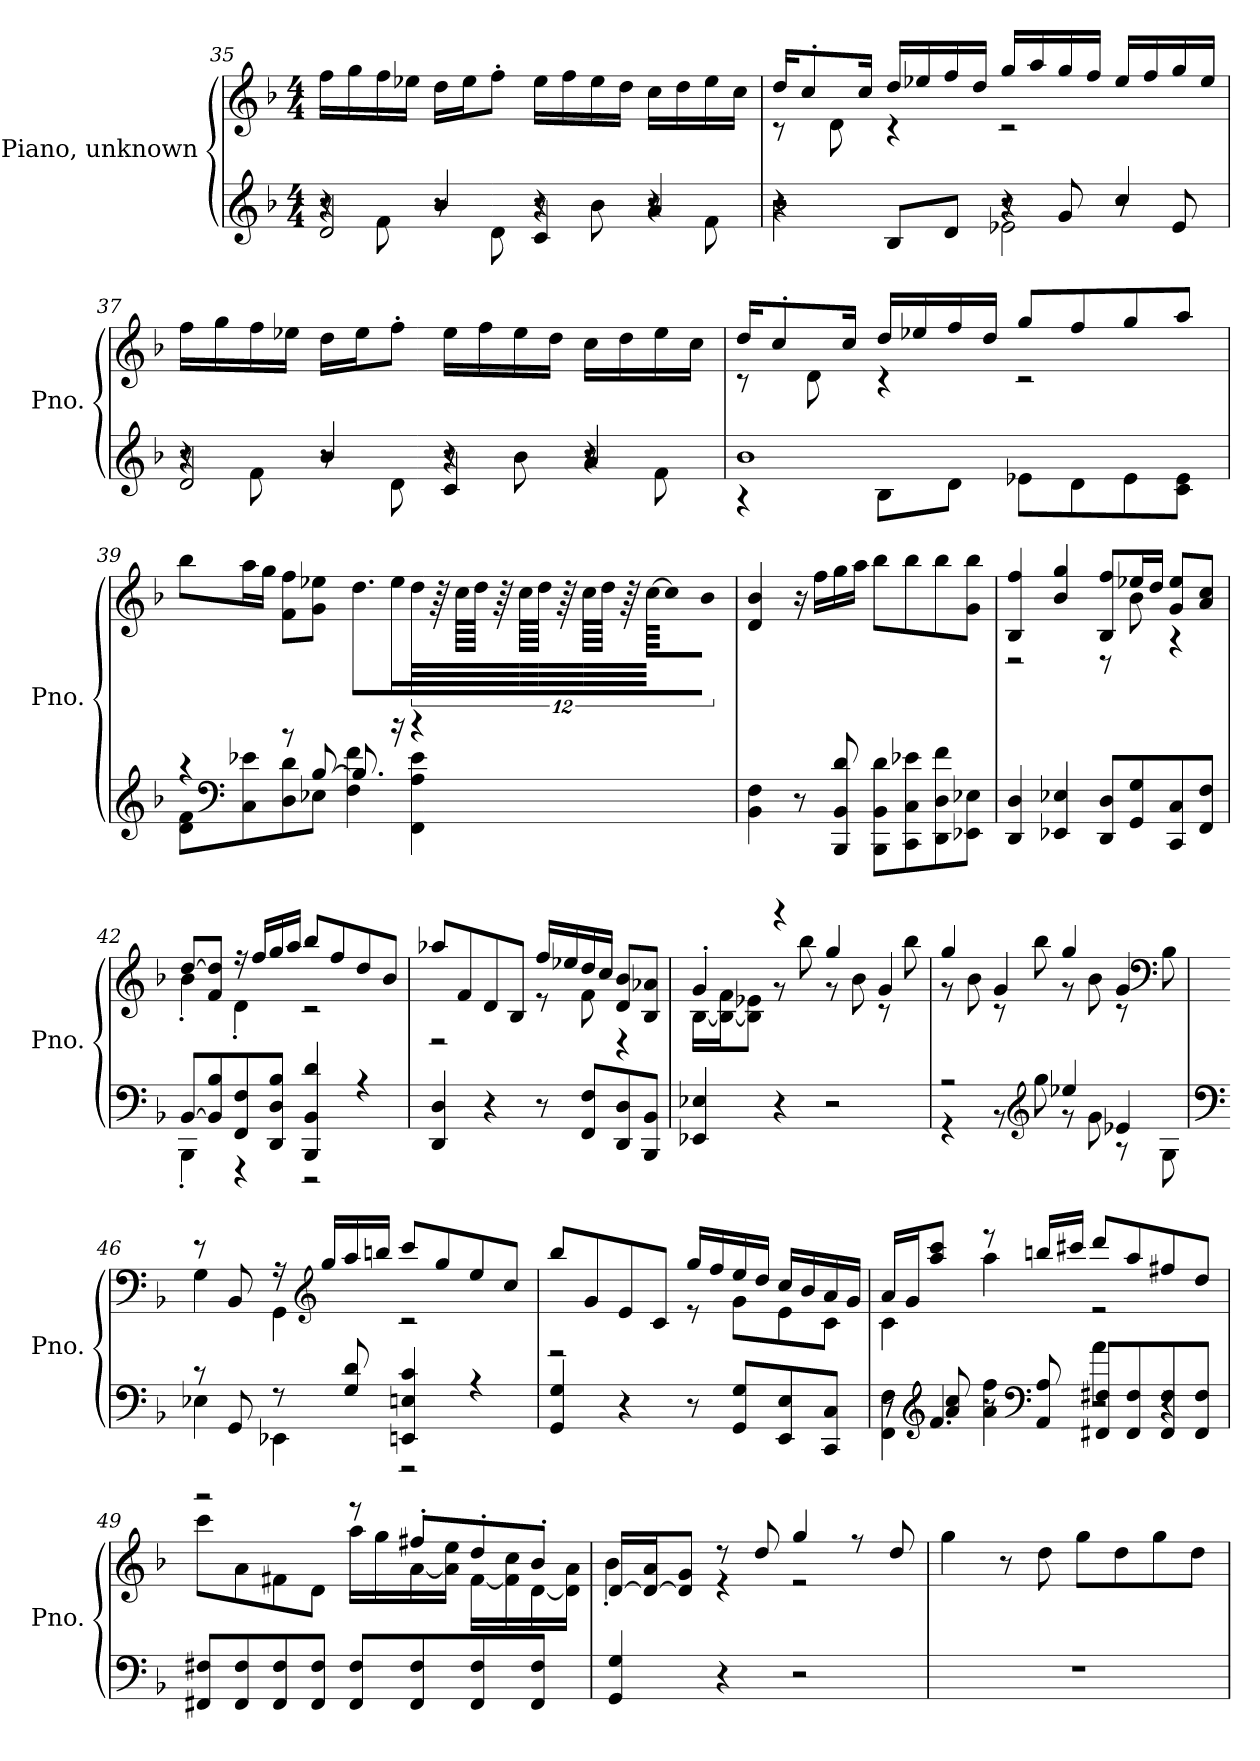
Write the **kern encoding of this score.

**kern	**kern
*part1	*part1
*staff2	*staff1
*I"Piano, unknown	*
*I'Pno.	*
*clefG2	*clefG2
*k[b-]	*k[b-]
*M4/4	*M4/4
=35	=35
*^	*
*	*^	*
4r	8r	2d/	16ff\LL
.	.	.	16gg\
.	8f\	.	16ff\
.	.	.	16ee-X\JJ
4b-/	8r	.	16dd\LL
.	.	.	16ee-\J
.	8d\	.	8ff'\J
4r	8r	4c/	16ee-\LL
.	.	.	16ff\
.	8b-\	.	16ee-\
.	.	.	16dd\JJ
4a/	8r	4r	16cc\LL
.	.	.	16dd\
.	8f\	.	16ee-\
.	.	.	16cc\JJ
!!LO:LB:g=z
=36	=36	=36	=36
*	*	*	*^
2r	2b-\	4r	16dd/KL	8r
.	.	.	8cc'/	.
.	.	.	.	8d\
.	.	.	16cc/Jk	.
.	.	8B-/L	16dd/LL	4r
.	.	.	16ee-X/	.
.	.	8d/J	16ff/	.
.	.	.	16dd/JJ	.
4r	2e-X\	8r	16gg/LL	2r
.	.	.	16aa/	.
.	.	8g/	16gg/	.
.	.	.	16ff/JJ	.
4cc/	.	8r	16ee-/LL	.
.	.	.	16ff/	.
.	.	8e-/	16gg/	.
.	.	.	16ee-/JJ	.
*	*	*	*v	*v
=37	=37	=37	=37
4r	8r	2d/	16ff\LL
.	.	.	16gg\
.	8f\	.	16ff\
.	.	.	16ee-X\JJ
4b-/	8r	.	16dd\LL
.	.	.	16ee-\J
.	8d\	.	8ff'\J
4r	8r	4c/	16ee-\LL
.	.	.	16ff\
.	8b-\	.	16ee-\
.	.	.	16dd\JJ
4a/	8r	4r	16cc\LL
.	.	.	16dd\
.	8f\	.	16ee-\
.	.	.	16cc\JJ
*	*v	*v	*
=38	=38	=38
*	*	*^
1b-	4r	16dd/KL	8r
.	.	8cc'/	.
.	.	.	8d\
.	.	16cc/Jk	.
.	8B-\L	16dd/LL	4r
.	.	16ee-X/	.
.	8d\J	16ff/	.
.	.	16dd/JJ	.
.	8e-X\L	8gg/L	2r
.	8d\	8ff/	.
.	8e-\	8gg/	.
.	8c\ 8e-\J	8aa/J	.
*	*	*v	*v
!!LO:LB:g=z
=39	=39	=39
4r	8d\ 8f\L	8bb-\L
*clefF4	*	*
.	8C\ 8e-X\	16aa\L
.	.	16gg\JJ
8r	8D\ 8d\	8f\ 8ff\L
[8B-/	8E-X\J	8g\ 8ee-X\J
8.B-/]	4F\ 4f\	8.dd\L
16r	.	16ee-\L
4r	4FF\ 4A\ 4e-\	96dd\JJkk
.	.	96r
.	.	96cc\LLLL
.	.	96dd\JJJJ
.	.	96r
.	.	96cc\LLLL
.	.	96dd\JJJJ
.	.	96r
.	.	96cc\LLLL
.	.	96dd\JJJJ
.	.	96r
.	.	[96cc\KKLL
.	.	16cc\]
.	.	16b-\JJ
*v	*v	*
=40	=40
4BB-\ 4F\	4d/ 4b-/
8r	16r
.	16ff\LL
8BBB-/ 8BB-/ 8d/	16gg\
.	16aa\JJ
8BBB-\ 8BB-\ 8d\L	8bb-\L
8CC\ 8C\ 8e-X\	8bb-\
8DD\ 8D\ 8f\	8bb-\
8EE-X\ 8E-X\J	8g\ 8bb-\J
!!LO:LB:g=z
=41	=41
*	*^
4DD/ 4D/	4B-/ 4ff/	2r
4EE-X/ 4E-X/	4b-/ 4gg/	.
8DD/ 8D/L	8B-/ 8ff/L	8r
8GG/ 8G/	16ee-X/L	8b-\
.	16dd/JJ	.
8CC/ 8C/	8g/ 8ee-/L	4r
8FF/ 8F/J	8a/ 8cc/J	.
=42	=42	=42
*^	*	*
[8BB-/L	4BBB-'\	[8dd/L	4b-'\
8BB-/] 8B-/	.	8f/ 8dd/]J	.
8FF/ 8F/	4r	16r	4d'\
.	.	16ff/LL	.
8DD/ 8D/ 8B-/J	.	16gg/	.
.	.	16aa/JJ	.
4BBB-/ 4BB-/ 4d/	2r	8bb-/L	2r
.	.	8ff/	.
4r	.	8dd/	.
.	.	8b-/J	.
*v	*v	*	*
=43	=43	=43
4DD/ 4D/	8aa-X/L	2r
.	8f/	.
4r	8d/	.
.	8B-/J	.
8r	16ff/LL	8r
.	16ee-X/	.
8FF/ 8F/L	16dd/	8f\
.	16cc/JJ	.
8DD/ 8D/	8d/ 8b-/L	4r
8BBB-/ 8BB-/J	8B-/ 8a-X/J	.
=44	=44	=44
4EE-X/ 4E-X/	4g'/	[16B-\LL
.	.	16B-\_ 16f\J
.	.	8B-\] 8e-X\J
4r	4r	8r
.	.	8bb-\
2r	4gg/	8r
.	.	8b-\
.	4g/	8r
.	.	8bb-\
!!LO:LB:g=z	!!
=45	=45	=45
*^	*	*
2r	4r	4gg/	8r
.	.	.	8b-\
.	8r	4g/	8r
*clefG2	*	*	*
.	8gg\	.	8bb-\
4ee-X/	8r	4gg/	8r
.	8g\	.	8b-\
4e-X/	8r	4g/	8r
*	*	*clefF4	*
.	8G\	.	8B-\
=46	=46	=46	=46
*clefF4	*	*	*
8r	4E-X\	8r	4G\
8GG/	.	8BB-/	.
8r	4EE-X\	16r	4GG\
*	*	*clefG2	*
.	.	16gg/LL	.
8G/ 8d/	.	16aa/	.
.	.	16bbn/JJ	.
4EEn/ 4En/ 4c/	2r	8ccc/L	2r
.	.	8gg/	.
4r	.	8ee/	.
.	.	8cc/J	.
*v	*v	*	*
=47	=47	=47
4GG/ 4G/	8bb-/L	2r
.	8g/	.
4r	8e/	.
.	8c/J	.
8r	16gg/LL	8r
.	16ff/	.
8GG/ 8G/L	16ee/	8g\L
.	16dd/JJ	.
8EE/ 8E/	16cc/LL	8e\
.	16b-/	.
8CC/ 8C/J	16a/	8c\J
.	16g/JJ	.
!!LO:LB:g=z	!!
=48	=48	=48
*^	*	*
*	*^	*	*
8r	4FF\ 4F\	8r	16a/LL	4c\
.	.	.	16g/J	.
*clefG2	*	*	*	*
4.f/	.	8a/ 8cc/	8aa/ 8ccc/J	.
.	4a\ 4ff\	8r	8r	4aa\
*clefF4	*	*	*	*
.	.	8AA/ 8A/	16bbn/LL	.
.	.	.	16ccc#X/JJ	.
2r	4a\	8FF#X/ 8F#X/L	8ddd/L	2r
.	.	8FF#/ 8F#/	8aa/	.
.	4r	8FF#/ 8F#/	8ff#X/	.
.	.	8FF#/ 8F#/J	8dd/J	.
*v	*v	*v	*	*
=49	=49	=49
8FF#X/ 8F#X/L	2r	8ccc\L
8FF#/ 8F#/	.	8a\
8FF#/ 8F#/	.	8f#X\
8FF#/ 8F#/J	.	8d\J
8FF#/ 8F#/L	8r	16aa\LL
.	.	16gg\
8FF#/ 8F#/	8ff#X'/L	[16a\
.	.	16a\] 16ee\JJ
8FF#/ 8F#/	8dd'/	[16f#\LL
.	.	16f#\] 16cc\
8FF#/ 8F#/J	8b-'/J	[16d\
.	.	16d\] 16a\JJ
=50	=50	=50
4GG/ 4G/	[16d/LL	4b-'\
.	16d/_ 16a/J	.
.	8d/] 8g/J	.
4r	8r	4r
.	8dd/	.
2r	4gg/	2r
.	8r	.
.	8dd/	.
*	*v	*v
!!LO:PB:g=z
=51	=51
1r	4gg\
.	8r
.	8dd\
.	8gg\L
.	8dd\
.	8gg\
.	8dd\J
=	=
*-	*-
